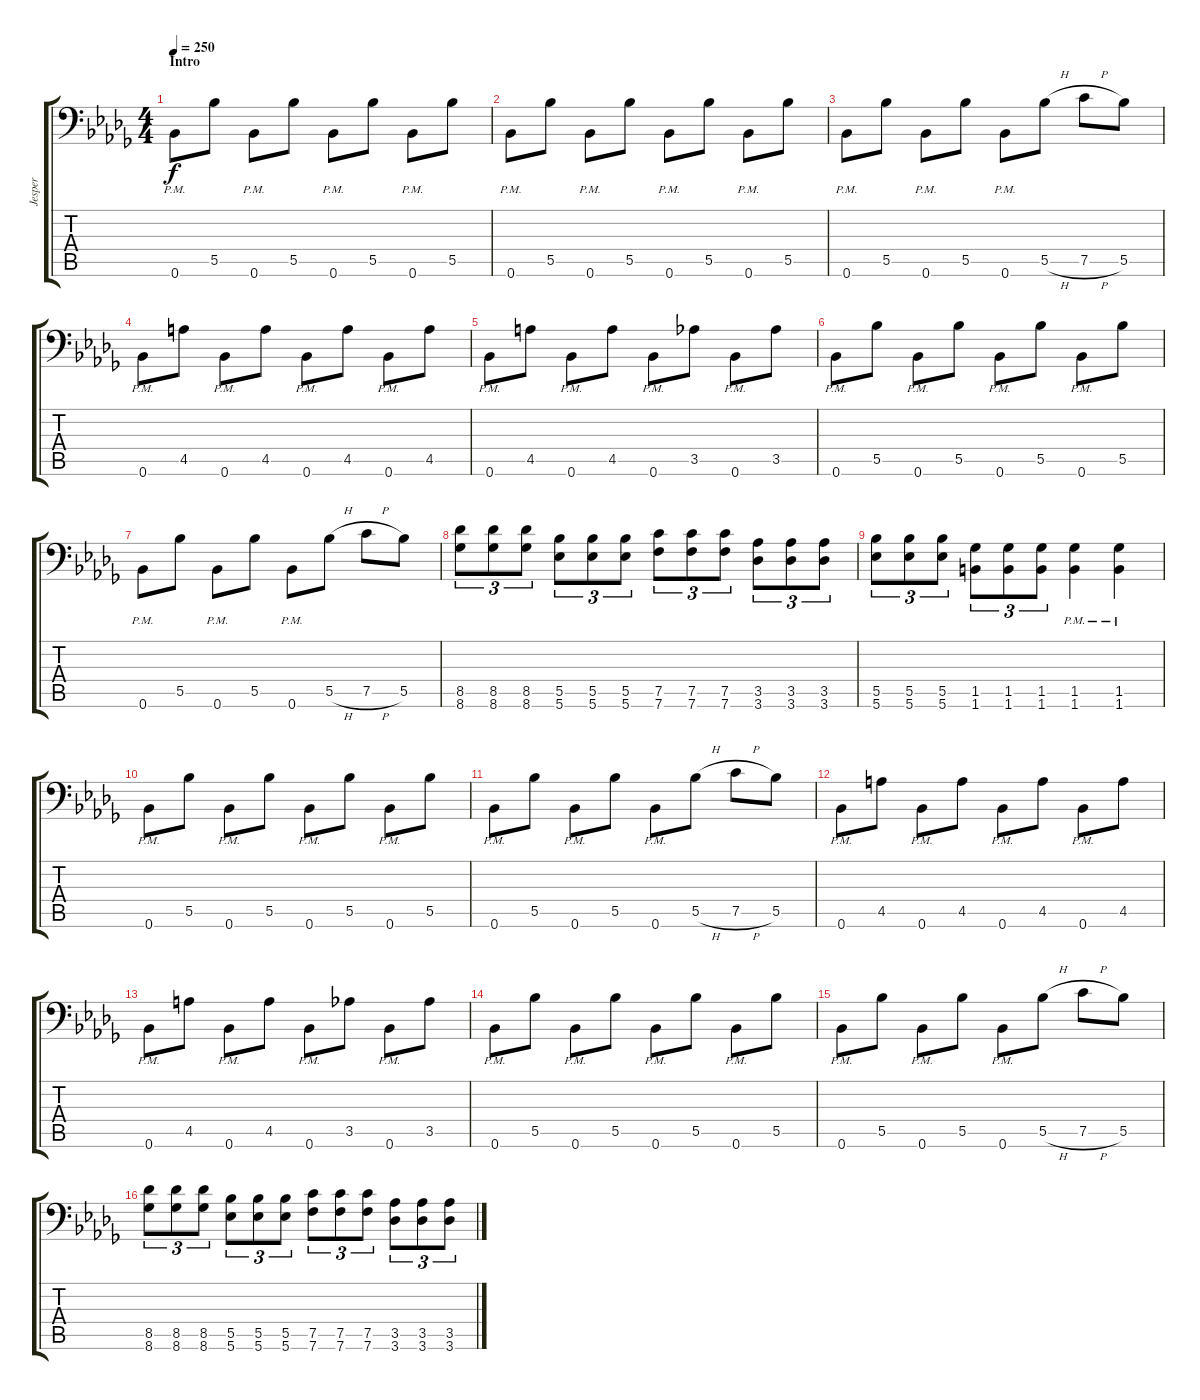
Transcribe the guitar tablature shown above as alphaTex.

\track ("Jesper" "Jesper") {instrument distortionguitar}
\staff {score tabs}
\tuning (C4 G3 Eb3 Bb2 F2 Bb1) {hide}
\ts (4 4)
\section ("" "Intro")
\tempo 250
\clef f4
\ks bbminor
0.6{pm}.8{dy f instrument distortionguitar} 5.5.8 0.6{pm}.8 5.5.8 0.6{pm}.8 5.5.8 0.6{pm}.8 5.5.8 |
0.6{pm}.8 5.5.8 0.6{pm}.8 5.5.8 0.6{pm}.8 5.5.8 0.6{pm}.8 5.5.8 |
0.6{pm}.8 5.5.8 0.6{pm}.8 5.5.8 0.6{pm}.8 5.5{h}.8 7.5{h}.8 5.5.8 |
0.6{pm}.8 4.5.8 0.6{pm}.8 4.5.8 0.6{pm}.8 4.5.8 0.6{pm}.8 4.5.8 |
0.6{pm}.8 4.5.8 0.6{pm}.8 4.5.8 0.6{pm}.8 3.5.8 0.6{pm}.8 3.5.8 |
0.6{pm}.8 5.5.8 0.6{pm}.8 5.5.8 0.6{pm}.8 5.5.8 0.6{pm}.8 5.5.8 |
0.6{pm}.8 5.5.8 0.6{pm}.8 5.5.8 0.6{pm}.8 5.5{h}.8 7.5{h}.8 5.5.8 |
(8.5 8.6).8{tu (3 2)} (8.5 8.6).8{tu (3 2)} (8.5 8.6).8{tu (3 2)} (5.5 5.6).8{tu (3 2)} (5.5 5.6).8{tu (3 2)} (5.5 5.6).8{tu (3 2)} (7.5 7.6).8{tu (3 2)} (7.5 7.6).8{tu (3 2)} (7.5 7.6).8{tu (3 2)} (3.5 3.6).8{tu (3 2)} (3.5 3.6).8{tu (3 2)} (3.5 3.6).8{tu (3 2)} |
(5.5 5.6).8{tu (3 2)} (5.5 5.6).8{tu (3 2)} (5.5 5.6).8{tu (3 2)} (1.5 1.6).8{tu (3 2)} (1.5 1.6).8{tu (3 2)} (1.5 1.6).8{tu (3 2)} (1.5{pm} 1.6{pm}).4 (1.5{pm} 1.6{pm}).4 |
0.6{pm}.8 5.5.8 0.6{pm}.8 5.5.8 0.6{pm}.8 5.5.8 0.6{pm}.8 5.5.8 |
0.6{pm}.8 5.5.8 0.6{pm}.8 5.5.8 0.6{pm}.8 5.5{h}.8 7.5{h}.8 5.5.8 |
0.6{pm}.8 4.5.8 0.6{pm}.8 4.5.8 0.6{pm}.8 4.5.8 0.6{pm}.8 4.5.8 |
0.6{pm}.8 4.5.8 0.6{pm}.8 4.5.8 0.6{pm}.8 3.5.8 0.6{pm}.8 3.5.8 |
0.6{pm}.8 5.5.8 0.6{pm}.8 5.5.8 0.6{pm}.8 5.5.8 0.6{pm}.8 5.5.8 |
0.6{pm}.8 5.5.8 0.6{pm}.8 5.5.8 0.6{pm}.8 5.5{h}.8 7.5{h}.8 5.5.8 |
(8.5 8.6).8{tu (3 2)} (8.5 8.6).8{tu (3 2)} (8.5 8.6).8{tu (3 2)} (5.5 5.6).8{tu (3 2)} (5.5 5.6).8{tu (3 2)} (5.5 5.6).8{tu (3 2)} (7.5 7.6).8{tu (3 2)} (7.5 7.6).8{tu (3 2)} (7.5 7.6).8{tu (3 2)} (3.5 3.6).8{tu (3 2)} (3.5 3.6).8{tu (3 2)} (3.5 3.6).8{tu (3 2)}
